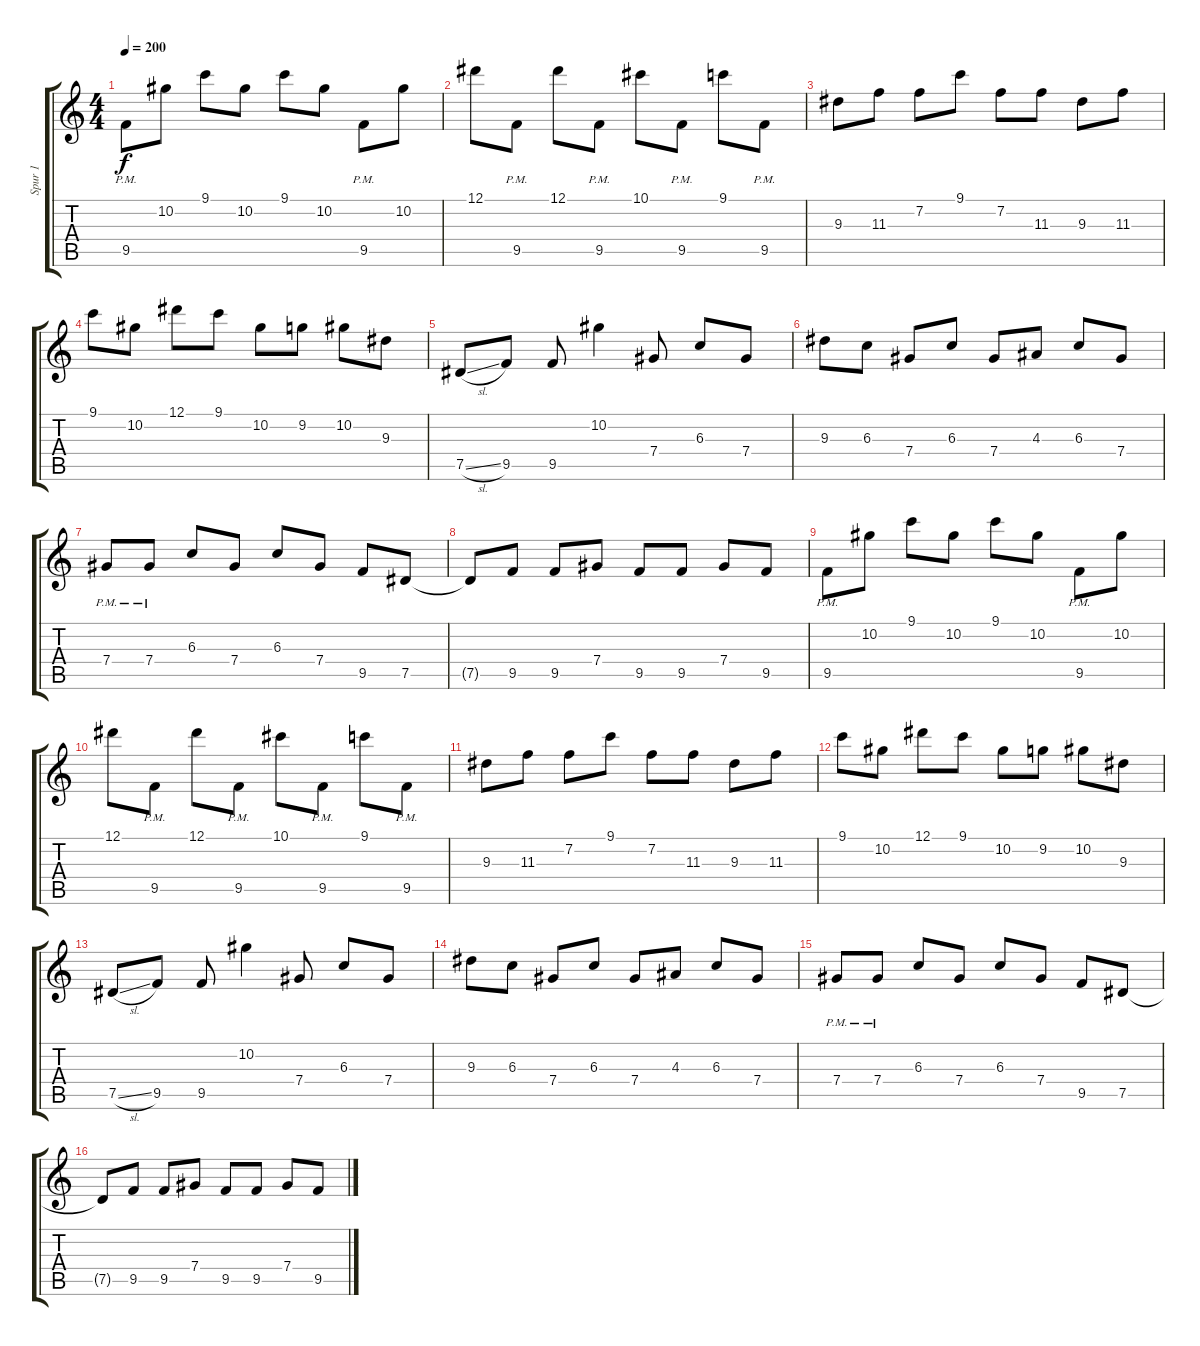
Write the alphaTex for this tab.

\track ("Spur 1" "Spur 1") {instrument distortionguitar}
\staff {score tabs}
\tuning (Eb4 Bb3 Gb3 Db3 Ab2 Db2) {hide}
\ts (4 4)
\tempo 200
\clef g2
\ks c
9.5{pm}.8{dy f} 10.2.8 9.1.8 10.2.8 9.1.8 10.2.8 9.5{pm}.8 10.2.8 |
12.1.8 9.5{pm}.8 12.1.8 9.5{pm}.8 10.1.8 9.5{pm}.8 9.1.8 9.5{pm}.8 |
9.3.8 11.3.8 7.2.8 9.1.8 7.2.8 11.3.8 9.3.8 11.3.8 |
9.1.8 10.2.8 12.1.8 9.1.8 10.2.8 9.2.8 10.2.8 9.3.8 |
7.5{sl}.8 9.5.8 9.5.8 10.2.4 7.4.8 6.3.8 7.4.8 |
9.3.8 6.3.8 7.4.8 6.3.8 7.4.8 4.3.8 6.3.8 7.4.8 |
7.4{pm}.8 7.4{pm}.8 6.3.8 7.4.8 6.3.8 7.4.8 9.5.8 7.5.8 |
7.5{t}.8 9.5.8 9.5.8 7.4.8 9.5.8 9.5.8 7.4.8 9.5.8 |
9.5{pm}.8 10.2.8 9.1.8 10.2.8 9.1.8 10.2.8 9.5{pm}.8 10.2.8 |
12.1.8 9.5{pm}.8 12.1.8 9.5{pm}.8 10.1.8 9.5{pm}.8 9.1.8 9.5{pm}.8 |
9.3.8 11.3.8 7.2.8 9.1.8 7.2.8 11.3.8 9.3.8 11.3.8 |
9.1.8 10.2.8 12.1.8 9.1.8 10.2.8 9.2.8 10.2.8 9.3.8 |
7.5{sl}.8 9.5.8 9.5.8 10.2.4 7.4.8 6.3.8 7.4.8 |
9.3.8 6.3.8 7.4.8 6.3.8 7.4.8 4.3.8 6.3.8 7.4.8 |
7.4{pm}.8 7.4{pm}.8 6.3.8 7.4.8 6.3.8 7.4.8 9.5.8 7.5.8 |
7.5{t}.8 9.5.8 9.5.8 7.4.8 9.5.8 9.5.8 7.4.8 9.5.8
